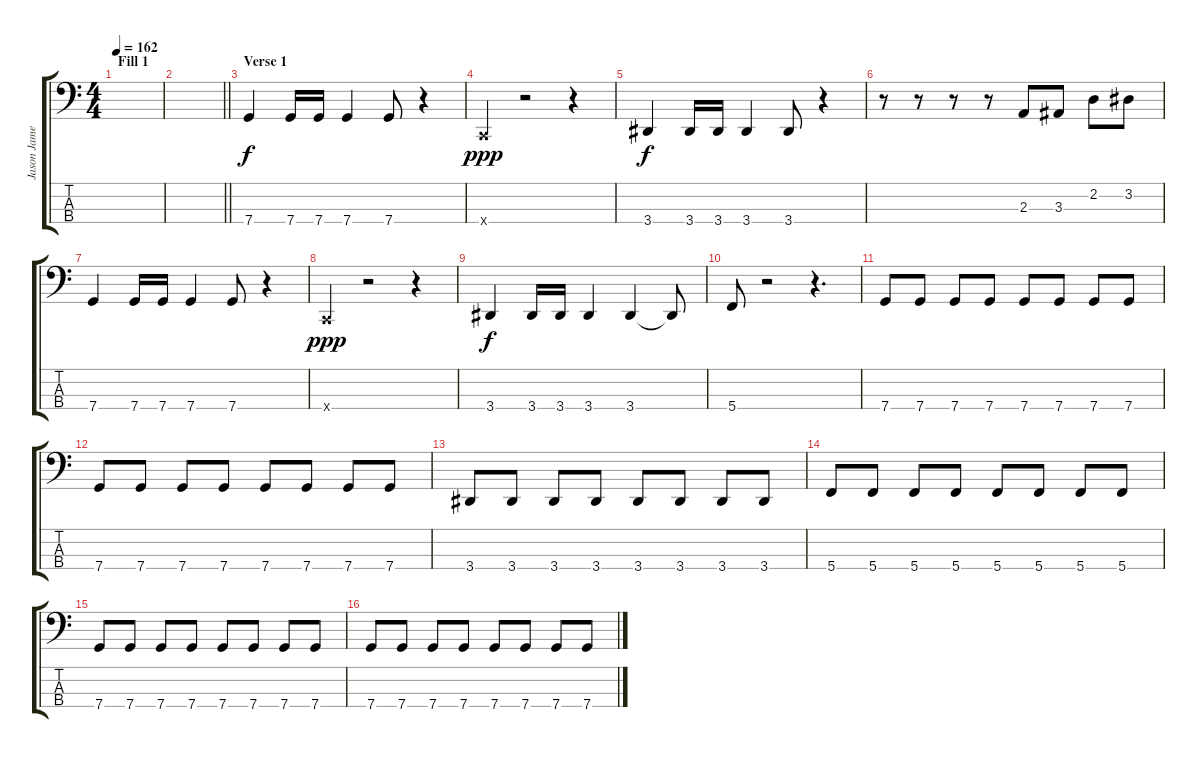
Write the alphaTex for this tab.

\track ("Jason James" "Jason Jame") {instrument electricbasspick}
\staff {score tabs}
\tuning (F2 C2 G1 C1) {hide}
\ts (4 4)
\section ("" "Fill 1")
\tempo 162
\clef f4
\ks c
|
\barLineRight lightlight
|
\section ("" "Verse 1")
7.4.4 7.4.16 7.4.16 7.4.4 7.4.8 r.4 |
0.4{x}.4{dy ppp} r.2 r.4 |
3.4.4{dy f} 3.4.16 3.4.16 3.4.4 3.4.8 r.4 |
r.8 r.8 r.8 r.8 2.3.8 3.3.8 2.2.8 3.2.8 |
7.4.4 7.4.16 7.4.16 7.4.4 7.4.8 r.4 |
0.4{x}.4{dy ppp} r.2 r.4 |
3.4.4{dy f} 3.4.16 3.4.16 3.4.4 3.4.4 3.4{t}.8 |
5.4.8 r.2 r.4{d} |
7.4.8 7.4.8 7.4.8 7.4.8 7.4.8 7.4.8 7.4.8 7.4.8 |
7.4.8 7.4.8 7.4.8 7.4.8 7.4.8 7.4.8 7.4.8 7.4.8 |
3.4.8 3.4.8 3.4.8 3.4.8 3.4.8 3.4.8 3.4.8 3.4.8 |
5.4.8 5.4.8 5.4.8 5.4.8 5.4.8 5.4.8 5.4.8 5.4.8 |
7.4.8 7.4.8 7.4.8 7.4.8 7.4.8 7.4.8 7.4.8 7.4.8 |
7.4.8 7.4.8 7.4.8 7.4.8 7.4.8 7.4.8 7.4.8 7.4.8
